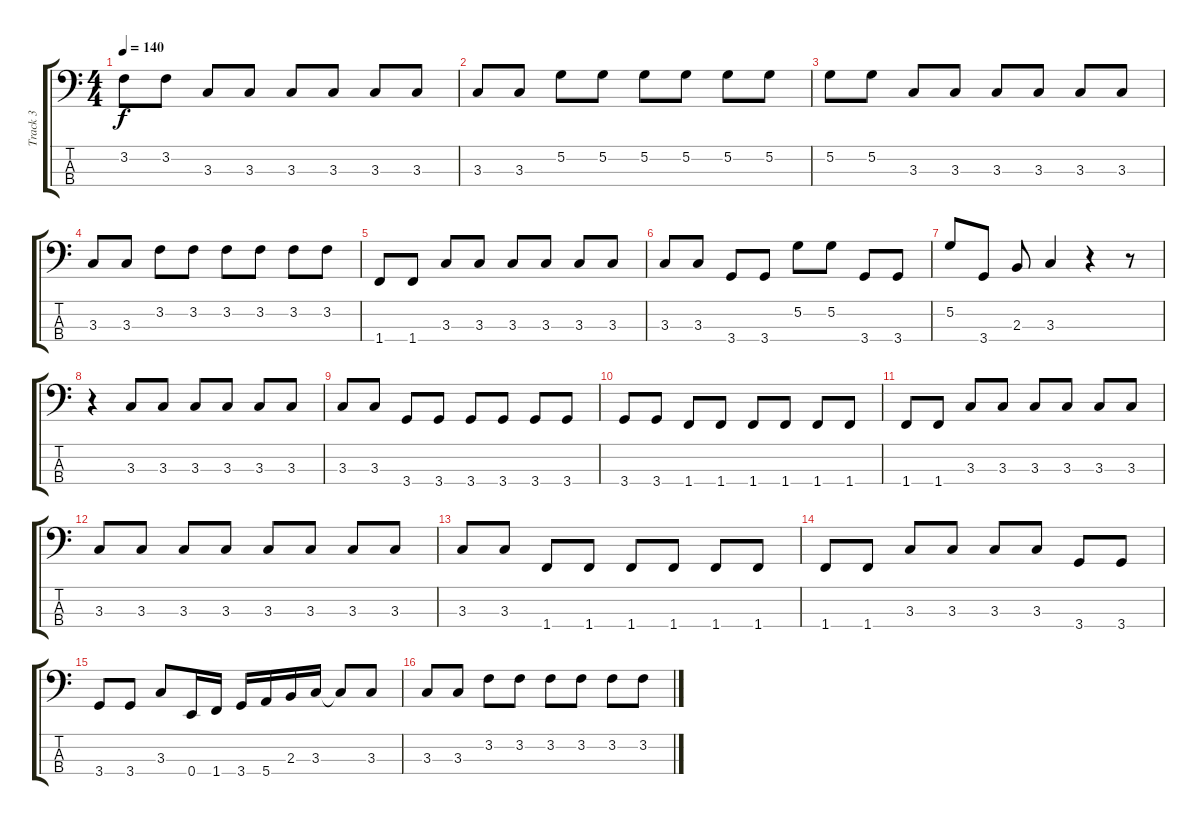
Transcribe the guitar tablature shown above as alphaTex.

\track ("Track 3" "Track 3") {instrument electricbassfinger}
\staff {score tabs}
\tuning (G2 D2 A1 E1) {hide}
\ts (4 4)
\tempo 140
\clef f4
\ks c
3.2.8{dy f} 3.2.8 3.3.8 3.3.8 3.3.8 3.3.8 3.3.8 3.3.8 |
3.3.8 3.3.8 5.2.8 5.2.8 5.2.8 5.2.8 5.2.8 5.2.8 |
5.2.8 5.2.8 3.3.8 3.3.8 3.3.8 3.3.8 3.3.8 3.3.8 |
3.3.8 3.3.8 3.2.8 3.2.8 3.2.8 3.2.8 3.2.8 3.2.8 |
1.4.8 1.4.8 3.3.8 3.3.8 3.3.8 3.3.8 3.3.8 3.3.8 |
3.3.8 3.3.8 3.4.8 3.4.8 5.2.8 5.2.8 3.4.8 3.4.8 |
5.2.8 3.4.8 2.3.8 3.3.4 r.4 r.8 |
r.4{volume 14 instrument electricbasspick} 3.3.8 3.3.8 3.3.8 3.3.8 3.3.8 3.3.8 |
3.3.8 3.3.8 3.4.8 3.4.8 3.4.8 3.4.8 3.4.8 3.4.8 |
3.4.8 3.4.8 1.4.8 1.4.8 1.4.8 1.4.8 1.4.8 1.4.8 |
1.4.8 1.4.8 3.3.8 3.3.8 3.3.8 3.3.8 3.3.8 3.3.8 |
3.3.8 3.3.8 3.3.8 3.3.8 3.3.8 3.3.8 3.3.8 3.3.8 |
3.3.8 3.3.8 1.4.8 1.4.8 1.4.8 1.4.8 1.4.8 1.4.8 |
1.4.8 1.4.8 3.3.8 3.3.8 3.3.8 3.3.8 3.4.8 3.4.8 |
3.4.8 3.4.8 3.3.8 0.4.16 1.4.16 3.4.16 5.4.16 2.3.16 3.3.16 3.3{t}.8 3.3.8 |
3.3.8 3.3.8 3.2.8 3.2.8 3.2.8 3.2.8 3.2.8 3.2.8
